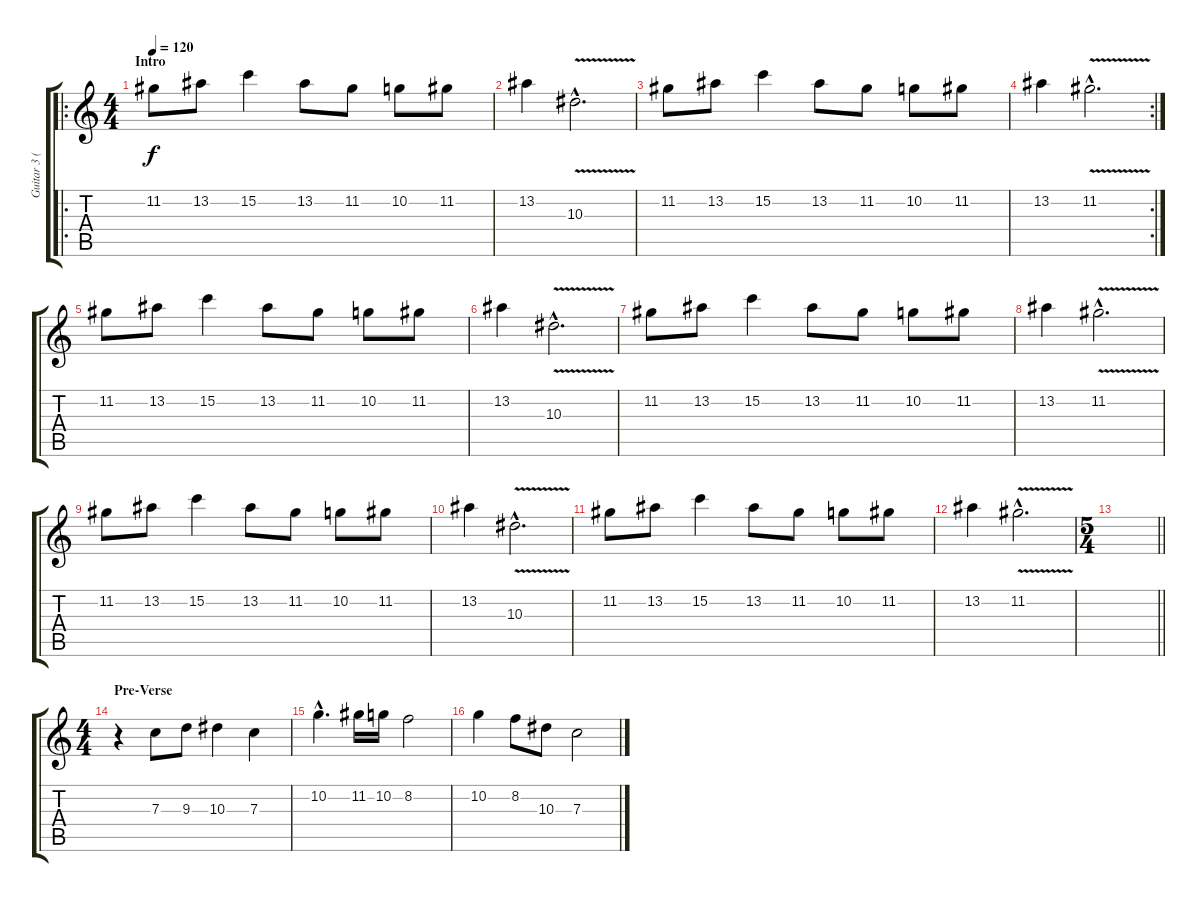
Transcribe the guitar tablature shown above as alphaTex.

\track ("Guitar 3 (Overdub)" "Guitar 3 (") {instrument overdrivenguitar}
\staff {score tabs}
\tuning (D4 A3 F3 C3 G2 C2) {hide}
\ro
\ts (4 4)
\section ("" "Intro")
\tempo 120
\clef g2
\ks c
11.2.8{dy f instrument overdrivenguitar} 13.2.8 15.2.4 13.2.8 11.2.8 10.2.8 11.2.8 |
13.2.4 10.3{v hac}.2{d} |
11.2.8 13.2.8 15.2.4 13.2.8 11.2.8 10.2.8 11.2.8 |
\rc 2
13.2.4 11.2{v hac}.2{d} |
11.2.8 13.2.8 15.2.4 13.2.8 11.2.8 10.2.8 11.2.8 |
13.2.4 10.3{v hac}.2{d} |
11.2.8 13.2.8 15.2.4 13.2.8 11.2.8 10.2.8 11.2.8 |
13.2.4 11.2{v hac}.2{d} |
11.2.8 13.2.8 15.2.4 13.2.8 11.2.8 10.2.8 11.2.8 |
13.2.4 10.3{v hac}.2{d} |
11.2.8 13.2.8 15.2.4 13.2.8 11.2.8 10.2.8 11.2.8 |
13.2.4 11.2{v hac}.2{d} |
\ts (5 4)
\barLineRight lightlight
|
\ts (4 4)
\section ("" "Pre-Verse")
r.4 7.3.8 9.3.8 10.3.4 7.3.4 |
10.2{hac}.4{d} 11.2.16 10.2.16 8.2.2 |
10.2.4 8.2.8 10.3.8 7.3.2
